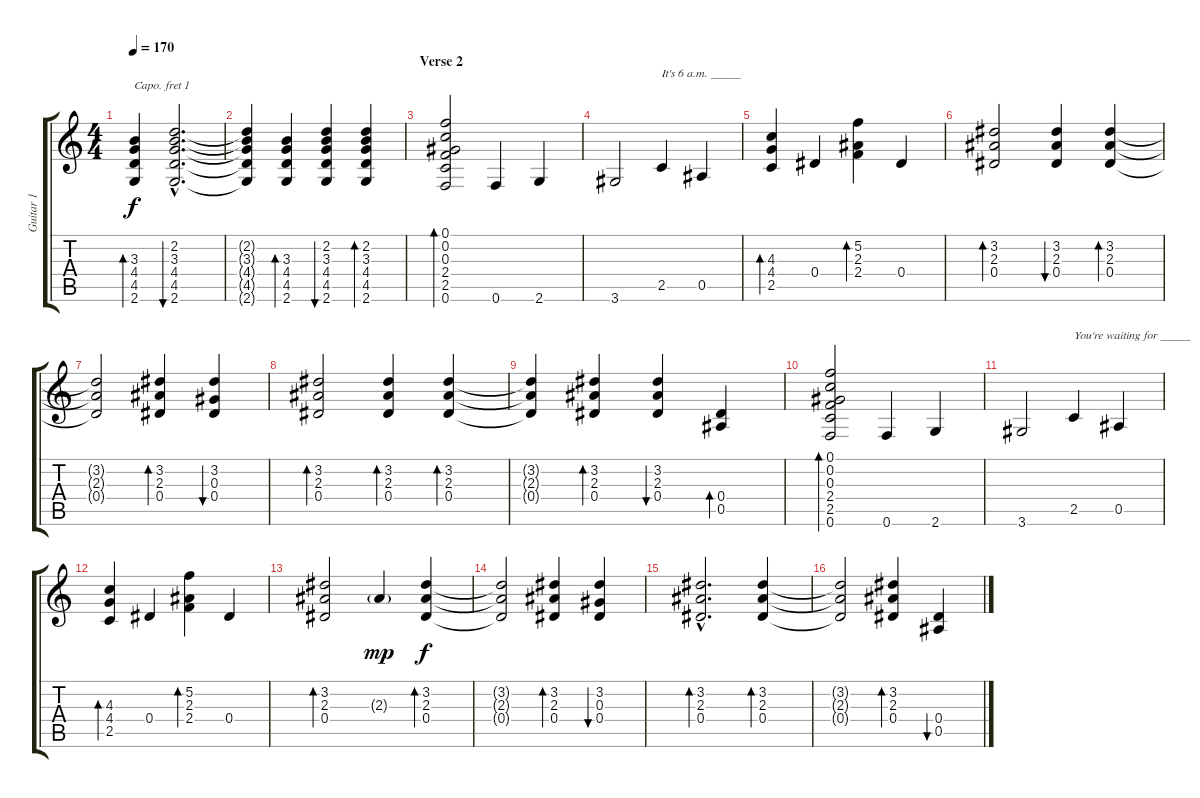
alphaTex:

\track ("Guitar 1" "Guitar 1") {instrument acousticguitarsteel}
\staff {score tabs}
\capo 1
\tuning (E4 B3 G3 D3 A2 E2) {hide}
\ts (4 4)
\tempo 170
\clef g2
\ks c
(3.3 4.4 4.5 2.6).4{bd 60 dy f} (2.2{hac} 3.3{hac} 4.4{hac} 4.5{hac} 2.6{hac}).2{d bu 60} |
(2.2{t} 3.3{t} 4.4{t} 4.5{t} 2.6{t}).4 (3.3 4.4 4.5 2.6).4{bd 60} (2.2 3.3 4.4 4.5 2.6).4{bu 60} (2.2 3.3 4.4 4.5 2.6).4{bd 60} |
\section ("" "Verse 2")
(0.1 0.2 0.3 2.4 2.5 0.6).2{bd 60} 0.6.4 2.6.4 |
3.6.2 2.5.4{txt "It's 6 a.m. _____"} 0.5.4 |
(4.3 4.4 2.5).4{bd 240} 0.4.4 (5.2 2.3 2.4).4{bd 240} 0.4.4 |
(3.2 2.3 0.4).2{bd 240} (3.2 2.3 0.4).4{bu 60} (3.2 2.3 0.4).4{bd 240} |
(3.2{t} 2.3{t} 0.4{t}).2 (3.2 2.3 0.4).4{bd 240} (3.2 0.3 0.4).4{bu 240} |
(3.2 2.3 0.4).2{bd 240} (3.2 2.3 0.4).4{bd 240} (3.2 2.3 0.4).4{bd 60} |
(3.2{t} 2.3{t} 0.4{t}).4 (3.2 2.3 0.4).4{bd 240} (3.2 2.3 0.4).4{bu 240} (0.4 0.5).4{bd 60} |
(0.1 0.2 0.3 2.4 2.5 0.6).2{bd 240} 0.6.4 2.6.4 |
3.6.2 2.5.4{txt "You're waiting for _____"} 0.5.4 |
(4.3 4.4 2.5).4{bd 240} 0.4.4 (5.2 2.3 2.4).4{bd 240} 0.4.4 |
(3.2 2.3 0.4).2{bd 240} 2.3{g}.4{dy mp} (3.2 2.3 0.4).4{bd 60 dy f} |
(3.2{t} 2.3{t} 0.4{t}).2 (3.2 2.3 0.4).4{bd 240} (3.2 0.3 0.4).4{bu 240} |
(3.2{hac} 2.3{hac} 0.4{hac}).2{d bd 240} (3.2 2.3 0.4).4{bd 240} |
(3.2{t} 2.3{t} 0.4{t}).2 (3.2 2.3 0.4).4{bd 240} (0.4 0.5).4{bu 240}
